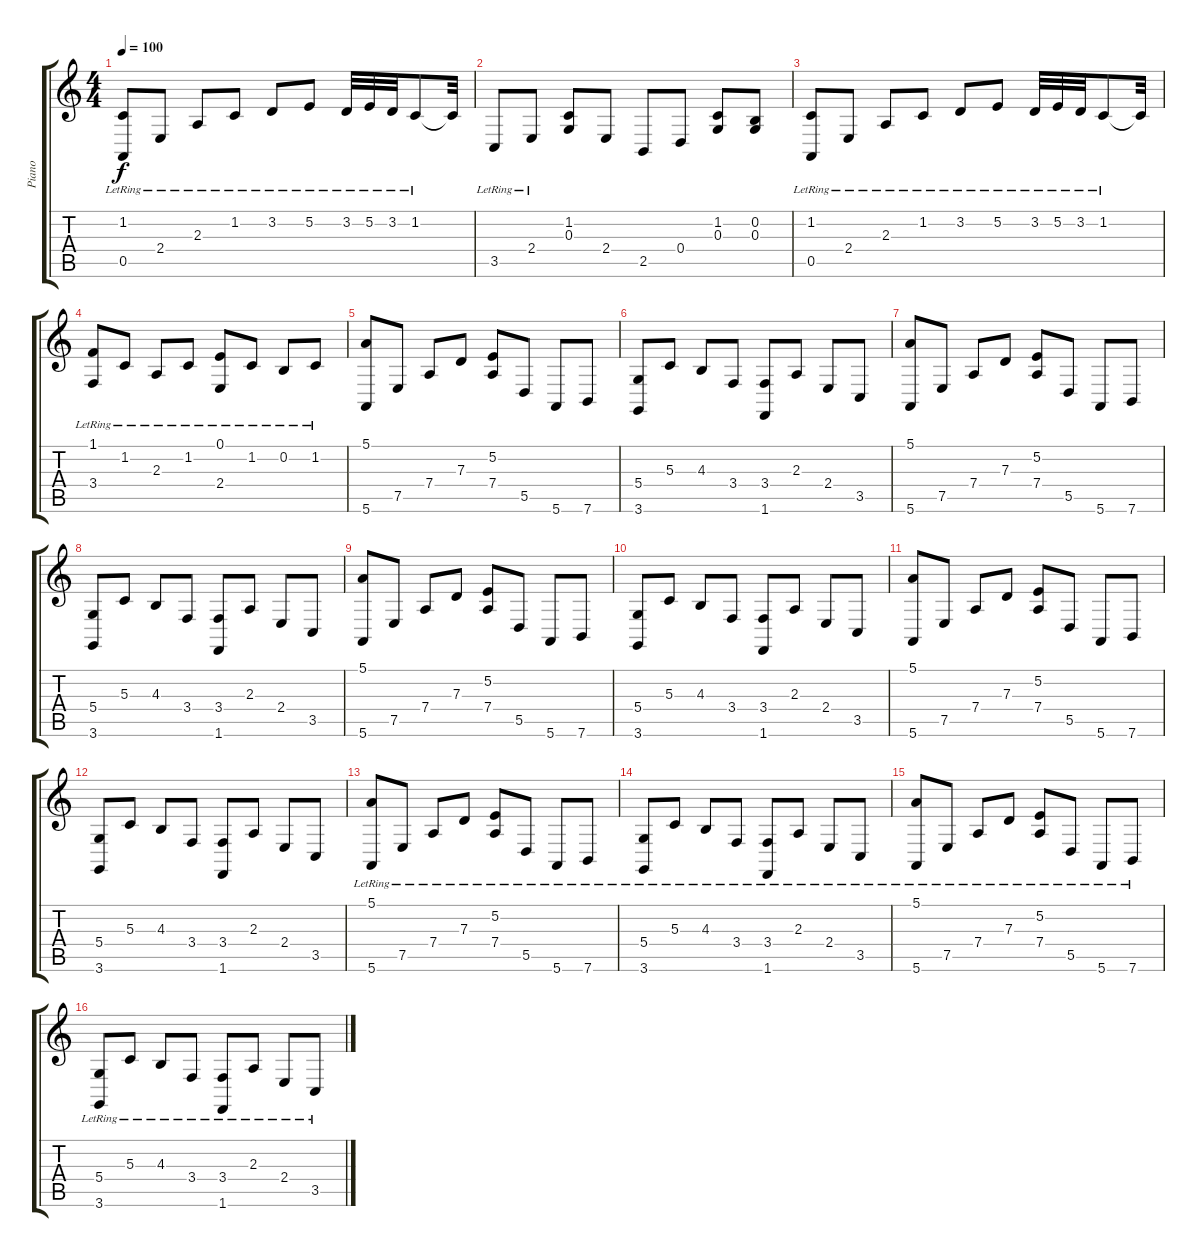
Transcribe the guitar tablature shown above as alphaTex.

\track ("Piano " "Piano ") {instrument acousticgrandpiano}
\staff {score tabs}
\tuning (E4 B3 G3 D3 A2 E2) {hide}
\ts (4 4)
\tempo 100
\clef g2
\ks c
(1.2{lr} 0.5{lr}).8{dy f} 2.4{lr}.8 2.3{lr}.8 1.2{lr}.8 3.2{lr}.8 5.2{lr}.8 3.2{lr}.32 5.2{lr}.32 3.2{lr}.32 1.2{lr}.8 1.2{t}.32 |
3.5{lr}.8 2.4{lr}.8 (1.2 0.3).8 2.4.8 2.5.8 0.4.8 (1.2 0.3).8 (0.2 0.3).8 |
(1.2{lr} 0.5{lr}).8 2.4{lr}.8 2.3{lr}.8 1.2{lr}.8 3.2{lr}.8 5.2{lr}.8 3.2{lr}.32 5.2{lr}.32 3.2{lr}.32 1.2{lr}.8 1.2{t}.32 |
(1.1{lr} 3.4{lr}).8 1.2{lr}.8 2.3{lr}.8 1.2{lr}.8 (0.1{lr} 2.4{lr}).8 1.2{lr}.8 0.2{lr}.8 1.2{lr}.8 |
(5.1 5.6).8 7.5.8 7.4.8 7.3.8 (5.2 7.4).8 5.5.8 5.6.8 7.6.8 |
(5.4 3.6).8 5.3.8 4.3.8 3.4.8 (3.4 1.6).8 2.3.8 2.4.8 3.5.8 |
(5.1 5.6).8 7.5.8 7.4.8 7.3.8 (5.2 7.4).8 5.5.8 5.6.8 7.6.8 |
(5.4 3.6).8 5.3.8 4.3.8 3.4.8 (3.4 1.6).8 2.3.8 2.4.8 3.5.8 |
(5.1 5.6).8 7.5.8 7.4.8 7.3.8 (5.2 7.4).8 5.5.8 5.6.8 7.6.8 |
(5.4 3.6).8 5.3.8 4.3.8 3.4.8 (3.4 1.6).8 2.3.8 2.4.8 3.5.8 |
(5.1 5.6).8 7.5.8 7.4.8 7.3.8 (5.2 7.4).8 5.5.8 5.6.8 7.6.8 |
(5.4 3.6).8 5.3.8 4.3.8 3.4.8 (3.4 1.6).8 2.3.8 2.4.8 3.5.8 |
(5.1{lr} 5.6{lr}).8 7.5{lr}.8 7.4{lr}.8 7.3{lr}.8 (5.2{lr} 7.4{lr}).8 5.5{lr}.8 5.6{lr}.8 7.6{lr}.8 |
(5.4{lr} 3.6{lr}).8 5.3{lr}.8 4.3{lr}.8 3.4{lr}.8 (3.4{lr} 1.6{lr}).8 2.3{lr}.8 2.4{lr}.8 3.5{lr}.8 |
(5.1{lr} 5.6{lr}).8 7.5{lr}.8 7.4{lr}.8 7.3{lr}.8 (5.2{lr} 7.4{lr}).8 5.5{lr}.8 5.6{lr}.8 7.6{lr}.8 |
(5.4{lr} 3.6{lr}).8 5.3{lr}.8 4.3{lr}.8 3.4{lr}.8 (3.4{lr} 1.6{lr}).8 2.3{lr}.8 2.4{lr}.8 3.5{lr}.8
